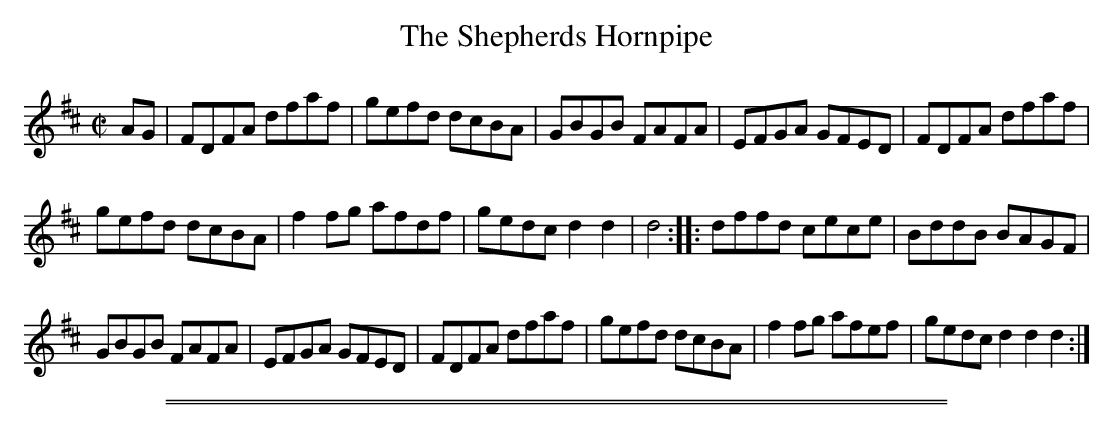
X:1
T: The Shepherds Hornpipe
M: C|
L: 1/8
K: D
AG |\
FDFA dfaf | gefd dcBA | GBGB FAFA | EFGA GFED | FDFA dfaf |
gefd dcBA | f2fg afdf | gedc d2d2 | d4 :: dffd cece | BddB BAGF |
GBGB FAFA | EFGA GFED | FDFA dfaf | gefd dcBA | f2fg afef | gedc d2d2d2 :|
